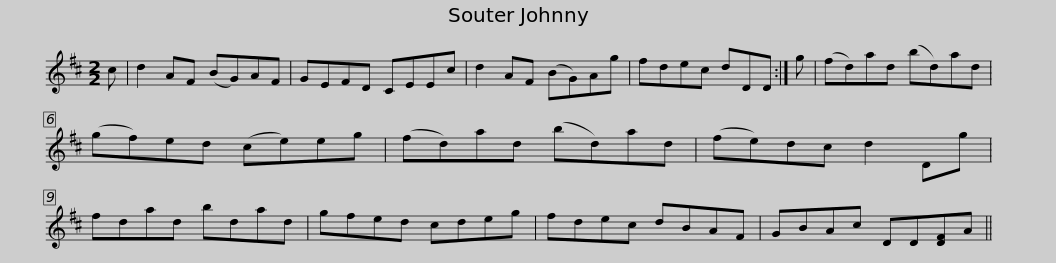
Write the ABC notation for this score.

X:1
L:1/8
M:2/2
I:linebreak $
K:D
V:1 treble
V:1
 c | d2 AF (BG)AF | GEFD CEEc | d2 AF (BG)Ag | fdec dDD :| %5
 g | (fd)ad (bd)ad |$ (gf)ed (ce)eg | (fd)ad (bd)ad | (fe)dc d2 Dg | %10
 fdad bdad | gfed cdeg |$ fdec dBAF | GBAc DD[DF]A || %14
